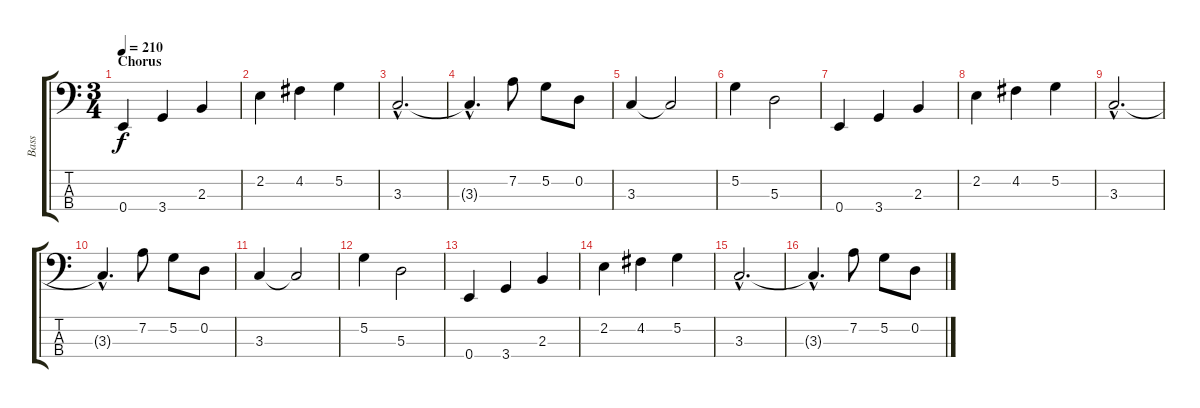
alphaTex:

\track ("Bass" "Bass") {instrument electricbassfinger}
\staff {score tabs}
\tuning (G2 D2 A1 E1) {hide}
\ts (3 4)
\section ("" "Chorus")
\tempo 210
\clef f4
\ks c
0.4.4{dy f} 3.4.4 2.3.4 |
2.2.4 4.2.4 5.2.4 |
3.3{hac}.2{d} |
3.3{hac t}.4{d} 7.2.8 5.2.8 0.2.8 |
3.3.4 3.3{t}.2 |
5.2.4 5.3.2 |
0.4.4 3.4.4 2.3.4 |
2.2.4 4.2.4 5.2.4 |
3.3{hac}.2{d} |
3.3{hac t}.4{d} 7.2.8 5.2.8 0.2.8 |
3.3.4 3.3{t}.2 |
5.2.4 5.3.2 |
0.4.4 3.4.4 2.3.4 |
2.2.4 4.2.4 5.2.4 |
3.3{hac}.2{d} |
3.3{hac t}.4{d} 7.2.8 5.2.8 0.2.8
